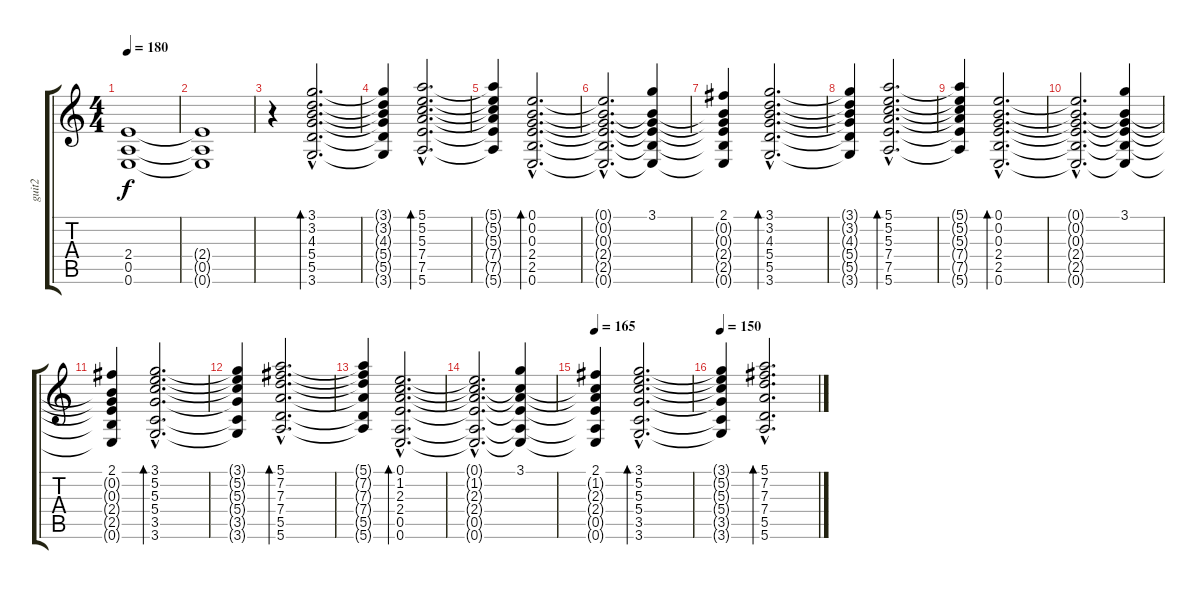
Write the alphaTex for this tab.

\track ("guit2" "guit2") {instrument overdrivenguitar}
\staff {score tabs}
\tuning (E4 B3 G3 D3 A2 E2) {hide}
\ts (4 4)
\tempo 180
\clef g2
\ks c
(2.4{t} 0.5{t} 0.6{t}).1{dy f} |
(2.4{t} 0.5{t} 0.6{t}).1 |
r.4{instrument acousticguitarnylon} (3.1{hac} 3.2{hac} 4.3{hac} 5.4{hac} 5.5{hac} 3.6{hac}).2{d bd 240} |
(3.1{t} 3.2{t} 4.3{t} 5.4{t} 5.5{t} 3.6{t}).4 (5.1{hac} 5.2{hac} 5.3{hac} 7.4{hac} 7.5{hac} 5.6{hac}).2{d bd 240} |
(5.1{t} 5.2{t} 5.3{t} 7.4{t} 7.5{t} 5.6{t}).4 (0.1{hac} 0.2{hac} 0.3{hac} 2.4{hac} 2.5{hac} 0.6{hac}).2{d bd 240} |
(0.1{hac t} 0.2{hac t} 0.3{hac t} 2.4{hac t} 2.5{hac t} 0.6{hac t}).2{d} (3.1 0.2{t} 0.3{t} 2.4{t} 2.5{t} 0.6{t}).4 |
(2.1 0.2{t} 0.3{t} 2.4{t} 2.5{t} 0.6{t}).4 (3.1{hac} 3.2{hac} 4.3{hac} 5.4{hac} 5.5{hac} 3.6{hac}).2{d bd 240} |
(3.1{t} 3.2{t} 4.3{t} 5.4{t} 5.5{t} 3.6{t}).4 (5.1{hac} 5.2{hac} 5.3{hac} 7.4{hac} 7.5{hac} 5.6{hac}).2{d bd 240} |
(5.1{t} 5.2{t} 5.3{t} 7.4{t} 7.5{t} 5.6{t}).4 (0.1{hac} 0.2{hac} 0.3{hac} 2.4{hac} 2.5{hac} 0.6{hac}).2{d bd 240} |
(0.1{hac t} 0.2{hac t} 0.3{hac t} 2.4{hac t} 2.5{hac t} 0.6{hac t}).2{d} (3.1 0.2{t} 0.3{t} 2.4{t} 2.5{t} 0.6{t}).4 |
(2.1 0.2{t} 0.3{t} 2.4{t} 2.5{t} 0.6{t}).4 (3.1{hac} 5.2{hac} 5.3{hac} 5.4{hac} 3.5{hac} 3.6{hac}).2{d bd 240} |
(3.1{t} 5.2{t} 5.3{t} 5.4{t} 3.5{t} 3.6{t}).4 (5.1{hac} 7.2{hac} 7.3{hac} 7.4{hac} 5.5{hac} 5.6{hac}).2{d bd 240} |
(5.1{t} 7.2{t} 7.3{t} 7.4{t} 5.5{t} 5.6{t}).4 (0.1{hac} 1.2{hac} 2.3{hac} 2.4{hac} 0.5{hac} 0.6{hac}).2{d bd 240} |
(0.1{hac t} 1.2{hac t} 2.3{hac t} 2.4{hac t} 0.5{hac t} 0.6{hac t}).2{d} (3.1 1.2{t} 2.3{t} 2.4{t} 0.5{t} 0.6{t}).4 |
\tempo 165
(2.1 1.2{t} 2.3{t} 2.4{t} 0.5{t} 0.6{t}).4 (3.1{hac} 5.2{hac} 5.3{hac} 5.4{hac} 3.5{hac} 3.6{hac}).2{d bd 240} |
\tempo 150
(3.1{t} 5.2{t} 5.3{t} 5.4{t} 3.5{t} 3.6{t}).4 (5.1{hac} 7.2{hac} 7.3{hac} 7.4{hac} 5.5{hac} 5.6{hac}).2{d bd 240}
